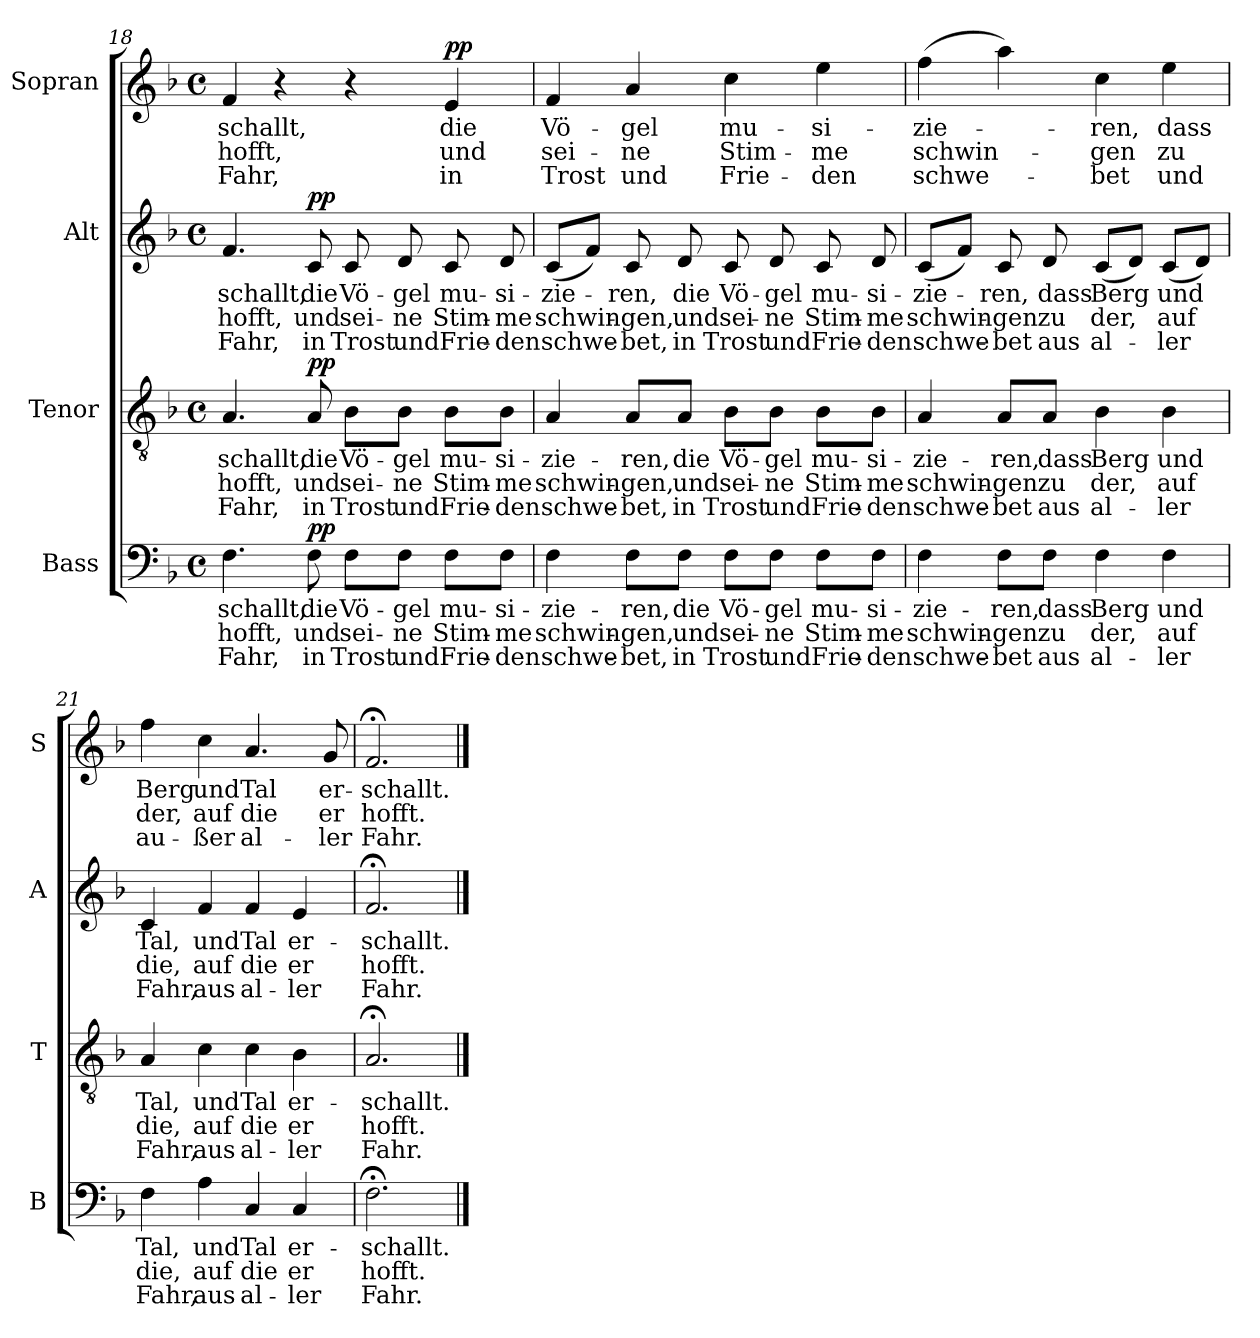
**kern	**text	**text	**text	**dynam	**kern	**text	**text	**text	**dynam	**kern	**text	**text	**text	**dynam	**kern	**text	**text	**text	**dynam
*part4	*part4	*part4	*part4	*part4	*part3	*part3	*part3	*part3	*part3	*part2	*part2	*part2	*part2	*part2	*part1	*part1	*part1	*part1	*part1
*staff4	*staff4	*staff4	*staff4	*staff4	*staff3	*staff3	*staff3	*staff3	*staff3	*staff2	*staff2	*staff2	*staff2	*staff2	*staff1	*staff1	*staff1	*staff1	*staff1
*I"Bass	*	*	*	*	*I"Tenor	*	*	*	*	*I"Alt	*	*	*	*	*I"Sopran	*	*	*	*
*I'B	*	*	*	*	*I'T	*	*	*	*	*I'A	*	*	*	*	*I'S	*	*	*	*
*clefF4	*	*	*	*	*clefGv2	*	*	*	*	*clefG2	*	*	*	*	*clefG2	*	*	*	*
*k[b-]	*	*	*	*	*k[b-]	*	*	*	*	*k[b-]	*	*	*	*	*k[b-]	*	*	*	*
*F:	*	*	*	*	*F:	*	*	*	*	*F:	*	*	*	*	*F:	*	*	*	*
*M4/4	*	*	*	*	*M4/4	*	*	*	*	*M4/4	*	*	*	*	*M4/4	*	*	*	*
*met(c)	*	*	*	*	*met(c)	*	*	*	*	*met(c)	*	*	*	*	*met(c)	*	*	*	*
=18	=18	=18	=18	=18	=18	=18	=18	=18	=18	=18	=18	=18	=18	=18	=18	=18	=18	=18	=18
4.F	-schallt,	hofft,	Fahr,	.	4.A	-schallt,	hofft,	Fahr,	.	4.f	-schallt,	hofft,	Fahr,	.	4f	-schallt,	hofft,	Fahr,	.
.	.	.	.	.	.	.	.	.	.	.	.	.	.	.	4r	.	.	.	.
!	!	!	!	!LO:DY:a	!	!	!	!	!LO:DY:a	!	!	!	!	!LO:DY:a	!	!	!	!	!
8F	die	und	in	pp	8A	die	und	in	pp	8c	die	und	in	pp	.	.	.	.	.
8F\L	Vö-	sei-	Trost	.	8B-\L	Vö-	sei-	Trost	.	8c	Vö-	sei-	Trost	.	4r	.	.	.	.
8F\J	-gel	-ne	und	.	8B-\J	-gel	-ne	und	.	8d	-gel	-ne	und	.	.	.	.	.	.
!	!	!	!	!	!	!	!	!	!	!	!	!	!	!	!	!	!	!	!LO:DY:a
8F\L	mu-	Stim-	Frie-	.	8B-\L	mu-	Stim-	Frie-	.	8c	mu-	Stim-	Frie-	.	4e	die	und	in	pp
8F\J	-si-	-me	-den	.	8B-\J	-si-	-me	-den	.	8d	-si-	-me	-den	.	.	.	.	.	.
=19	=19	=19	=19	=19	=19	=19	=19	=19	=19	=19	=19	=19	=19	=19	=19	=19	=19	=19	=19
4F	-zie-	schwin-	schwe-	.	4A	-zie-	schwin-	schwe-	.	(8cL	-zie-	schwin-	schwe-	.	4f	Vö-	sei-	Trost	.
.	.	.	.	.	.	.	.	.	.	8fJ)	.	.	.	.	.	.	.	.	.
8F\L	-ren,	-gen,	-bet,	.	8A/L	-ren,	-gen,	-bet,	.	8c	-ren,	-gen,	-bet,	.	4a	-gel	-ne	und	.
8F\J	die	und	in	.	8A/J	die	und	in	.	8d	die	und	in	.	.	.	.	.	.
8F\L	Vö-	sei-	Trost	.	8B-\L	Vö-	sei-	Trost	.	8c	Vö-	sei-	Trost	.	4cc	mu-	Stim-	Frie-	.
8F\J	-gel	-ne	und	.	8B-\J	-gel	-ne	und	.	8d	-gel	-ne	und	.	.	.	.	.	.
8F\L	mu-	Stim-	Frie-	.	8B-\L	mu-	Stim-	Frie-	.	8c	mu-	Stim-	Frie-	.	4ee	-si-	-me	-den	.
8F\J	-si-	-me	-den	.	8B-\J	-si-	-me	-den	.	8d	-si-	-me	-den	.	.	.	.	.	.
=20	=20	=20	=20	=20	=20	=20	=20	=20	=20	=20	=20	=20	=20	=20	=20	=20	=20	=20	=20
4F	-zie-	schwin-	schwe-	.	4A	-zie-	schwin-	schwe-	.	(8cL	-zie-	schwin-	schwe-	.	(4ff	-zie-	schwin-	schwe-	.
.	.	.	.	.	.	.	.	.	.	8fJ)	.	.	.	.	.	.	.	.	.
8F\L	-ren,	-gen	-bet	.	8A/L	-ren,	-gen	-bet	.	8c	-ren,	-gen	-bet	.	4aa)	.	.	.	.
8F\J	dass	zu	aus	.	8A/J	dass	zu	aus	.	8d	dass	zu	aus	.	.	.	.	.	.
4F	Berg	der,	al-	.	4B-	Berg	der,	al-	.	(8cL	Berg	der,	al-	.	4cc	-ren,	-gen	-bet	.
.	.	.	.	.	.	.	.	.	.	8dJ)	.	.	.	.	.	.	.	.	.
4F	und	auf	-ler	.	4B-	und	auf	-ler	.	(8cL	und	auf	-ler	.	4ee	dass	zu	und	.
.	.	.	.	.	.	.	.	.	.	8dJ)	.	.	.	.	.	.	.	.	.
=21	=21	=21	=21	=21	=21	=21	=21	=21	=21	=21	=21	=21	=21	=21	=21	=21	=21	=21	=21
4F	Tal,	die,	Fahr,	.	4A	Tal,	die,	Fahr,	.	4c	Tal,	die,	Fahr,	.	4ff	Berg	der,	au-	.
4A	und	auf	aus	.	4c	und	auf	aus	.	4f	und	auf	aus	.	4cc	und	auf	-ßer	.
4C	Tal	die	al-	.	4c	Tal	die	al-	.	4f	Tal	die	al-	.	4.a	Tal	die	al-	.
4C	er-	er	-ler	.	4B-	er-	er	-ler	.	4e	er-	er	-ler	.	.	.	.	.	.
.	.	.	.	.	.	.	.	.	.	.	.	.	.	.	8g	er-	er	-ler	.
=22	=22	=22	=22	=22	=22	=22	=22	=22	=22	=22	=22	=22	=22	=22	=22	=22	=22	=22	=22
2.F;<	-schallt.	hofft.	Fahr.	.	2.A;<	-schallt.	hofft.	Fahr.	.	2.f;<	-schallt.	hofft.	Fahr.	.	2.f;<	-schallt.	hofft.	Fahr.	.
==	==	==	==	==	==	==	==	==	==	==	==	==	==	==	==	==	==	==	==
*-	*-	*-	*-	*-	*-	*-	*-	*-	*-	*-	*-	*-	*-	*-	*-	*-	*-	*-	*-
